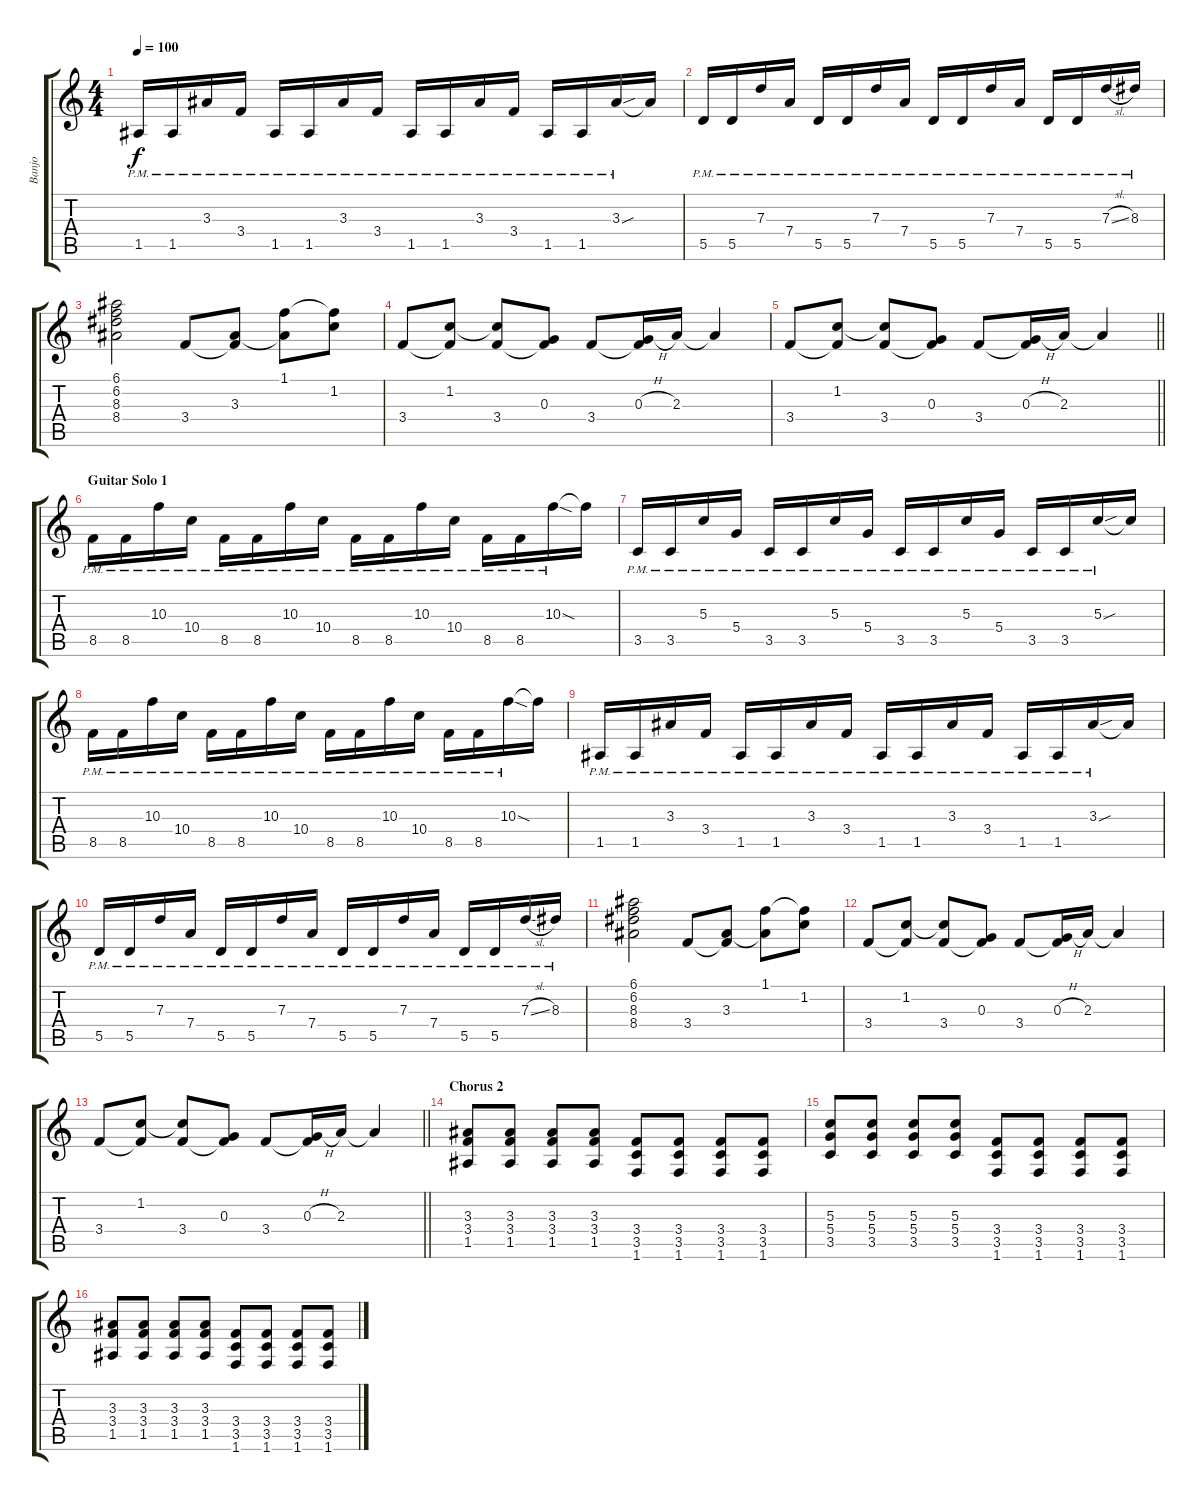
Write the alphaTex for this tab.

\track ("Banjo" "Banjo") {instrument banjo}
\staff {score tabs}
\tuning (E4 B3 G3 D3 A2 E2) {hide}
\displaytranspose 12
\ts (4 4)
\tempo 100
\clef g2
\ks c
1.5{pm}.16{dy f} 1.5{pm}.16 3.3{pm}.16 3.4{pm}.16 1.5{pm}.16 1.5{pm}.16 3.3{pm}.16 3.4{pm}.16 1.5{pm}.16 1.5{pm}.16 3.3{pm}.16 3.4{pm}.16 1.5{pm}.16 1.5{pm}.16 3.3{sou pm}.16 3.3{t}.16 |
5.5{pm}.16 5.5{pm}.16 7.3{pm}.16 7.4{pm}.16 5.5{pm}.16 5.5{pm}.16 7.3{pm}.16 7.4{pm}.16 5.5{pm}.16 5.5{pm}.16 7.3{pm}.16 7.4{pm}.16 5.5{pm}.16 5.5{pm}.16 7.3{sl pm}.16 8.3{pm}.16 |
(6.1 6.2 8.3 8.4).2 3.4.8 (3.3 3.4{t}).8 (1.1 3.3{t}).8 (1.1{t} 1.2).8 |
3.4.8 (1.2 3.4{t}).8 (1.2{t} 3.4).8 (0.3 3.4{t}).8 3.4.8 (0.3{h} 3.4{t}).16 2.3.16 2.3{t}.4 |
\barLineRight lightlight
3.4.8 (1.2 3.4{t}).8 (1.2{t} 3.4).8 (0.3 3.4{t}).8 3.4.8 (0.3{h} 3.4{t}).16 2.3.16 2.3{t}.4 |
\section ("" "Guitar Solo 1")
8.5{pm}.16{instrument banjo} 8.5{pm}.16 10.3{pm}.16 10.4{pm}.16 8.5{pm}.16 8.5{pm}.16 10.3{pm}.16 10.4{pm}.16 8.5{pm}.16 8.5{pm}.16 10.3{pm}.16 10.4{pm}.16 8.5{pm}.16 8.5{pm}.16 10.3{sod pm}.16 10.3{t}.16 |
3.5{pm}.16 3.5{pm}.16 5.3{pm}.16 5.4{pm}.16 3.5{pm}.16 3.5{pm}.16 5.3{pm}.16 5.4{pm}.16 3.5{pm}.16 3.5{pm}.16 5.3{pm}.16 5.4{pm}.16 3.5{pm}.16 3.5{pm}.16 5.3{sou pm}.16 5.3{t}.16 |
8.5{pm}.16 8.5{pm}.16 10.3{pm}.16 10.4{pm}.16 8.5{pm}.16 8.5{pm}.16 10.3{pm}.16 10.4{pm}.16 8.5{pm}.16 8.5{pm}.16 10.3{pm}.16 10.4{pm}.16 8.5{pm}.16 8.5{pm}.16 10.3{sod pm}.16 10.3{t}.16 |
1.5{pm}.16 1.5{pm}.16 3.3{pm}.16 3.4{pm}.16 1.5{pm}.16 1.5{pm}.16 3.3{pm}.16 3.4{pm}.16 1.5{pm}.16 1.5{pm}.16 3.3{pm}.16 3.4{pm}.16 1.5{pm}.16 1.5{pm}.16 3.3{sou pm}.16 3.3{t}.16 |
5.5{pm}.16 5.5{pm}.16 7.3{pm}.16 7.4{pm}.16 5.5{pm}.16 5.5{pm}.16 7.3{pm}.16 7.4{pm}.16 5.5{pm}.16 5.5{pm}.16 7.3{pm}.16 7.4{pm}.16 5.5{pm}.16 5.5{pm}.16 7.3{sl pm}.16 8.3{pm}.16 |
(6.1 6.2 8.3 8.4).2 3.4.8 (3.3 3.4{t}).8 (1.1 3.3{t}).8 (1.1{t} 1.2).8 |
3.4.8 (1.2 3.4{t}).8 (1.2{t} 3.4).8 (0.3 3.4{t}).8 3.4.8 (0.3{h} 3.4{t}).16 2.3.16 2.3{t}.4 |
\barLineRight lightlight
3.4.8 (1.2 3.4{t}).8 (1.2{t} 3.4).8 (0.3 3.4{t}).8 3.4.8 (0.3{h} 3.4{t}).16 2.3.16 2.3{t}.4 |
\section ("" "Chorus 2")
(3.3 3.4 1.5).8{instrument overdrivenguitar} (3.3 3.4 1.5).8 (3.3 3.4 1.5).8 (3.3 3.4 1.5).8 (3.4 3.5 1.6).8 (3.4 3.5 1.6).8 (3.4 3.5 1.6).8 (3.4 3.5 1.6).8 |
(5.3 5.4 3.5).8 (5.3 5.4 3.5).8 (5.3 5.4 3.5).8 (5.3 5.4 3.5).8 (3.4 3.5 1.6).8 (3.4 3.5 1.6).8 (3.4 3.5 1.6).8 (3.4 3.5 1.6).8 |
(3.3 3.4 1.5).8 (3.3 3.4 1.5).8 (3.3 3.4 1.5).8 (3.3 3.4 1.5).8 (3.4 3.5 1.6).8 (3.4 3.5 1.6).8 (3.4 3.5 1.6).8 (3.4 3.5 1.6).8
